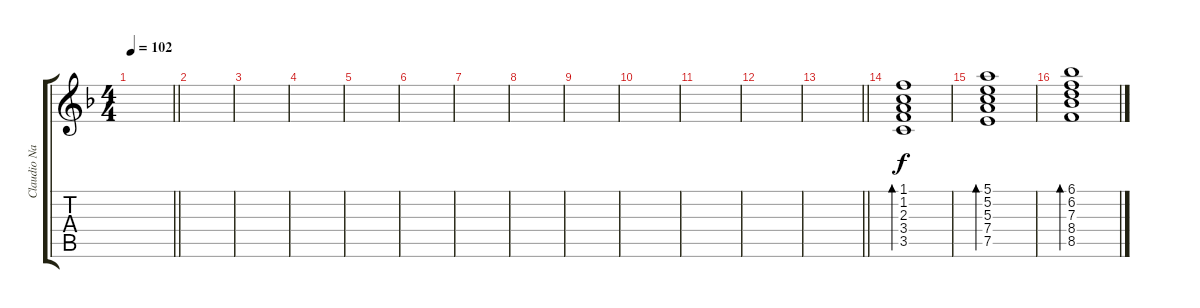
\track ("Claudio Narea (Guitarra II)" "Claudio Na") {instrument electricguitarclean}
\staff {score tabs}
\tuning (E4 B3 G3 D3 A2 E2) {hide}
\ts (4 4)
\tempo 102
\clef g2
\barLineRight lightlight
\ks f
|
|
|
|
|
|
|
|
|
|
|
|
\barLineRight lightlight
|
(1.1 1.2 2.3 3.4 3.5).1{bd 240 volume 9} |
(5.1 5.2 5.3 7.4 7.5).1{bd 240} |
(6.1 6.2 7.3 8.4 8.5).1{bd 240}
